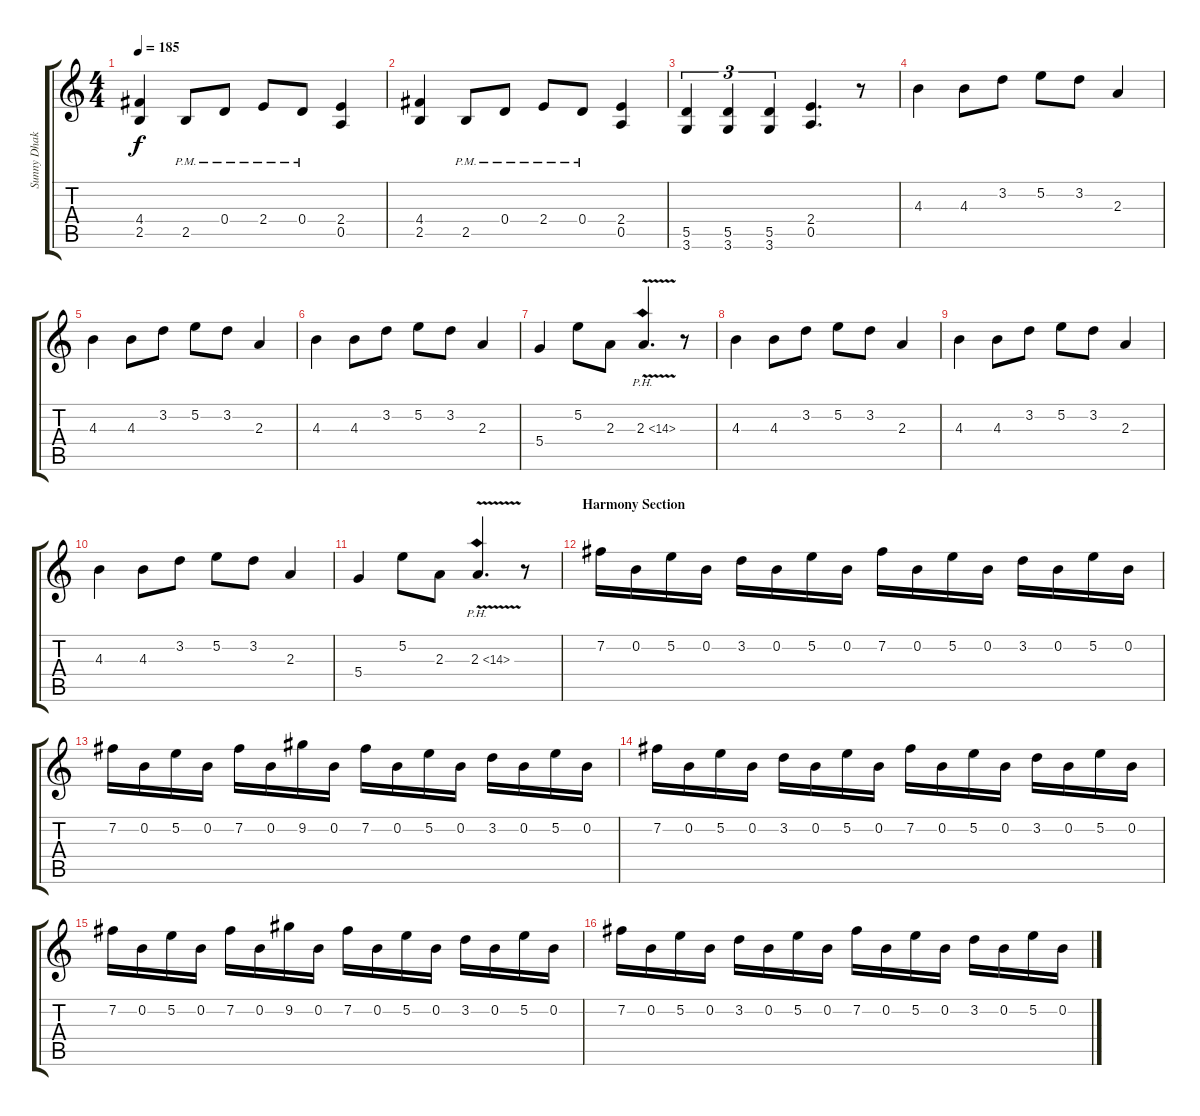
\track ("Sunny Dhak" "Sunny Dhak") {instrument distortionguitar}
\staff {score tabs}
\tuning (E4 B3 G3 D3 A2 E2) {hide}
\ts (4 4)
\tempo 185
\clef g2
\ks c
(4.4 2.5).4{dy f} 2.5{pm}.8 0.4{pm}.8 2.4{pm}.8 0.4{pm}.8 (2.4 0.5).4 |
(4.4 2.5).4 2.5{pm}.8 0.4{pm}.8 2.4{pm}.8 0.4{pm}.8 (2.4 0.5).4 |
(5.5 3.6).4{tu (3 2)} (5.5 3.6).4{tu (3 2)} (5.5 3.6).4{tu (3 2)} (2.4 0.5).4{d} r.8 |
4.3.4 4.3.8 3.2.8 5.2.8 3.2.8 2.3.4 |
4.3.4 4.3.8 3.2.8 5.2.8 3.2.8 2.3.4 |
4.3.4 4.3.8 3.2.8 5.2.8 3.2.8 2.3.4 |
5.4.4 5.2.8 2.3.8 2.3{ph 12 v}.4{d} r.8 |
4.3.4 4.3.8 3.2.8 5.2.8 3.2.8 2.3.4 |
4.3.4 4.3.8 3.2.8 5.2.8 3.2.8 2.3.4 |
4.3.4 4.3.8 3.2.8 5.2.8 3.2.8 2.3.4 |
5.4.4 5.2.8 2.3.8 2.3{ph 12 v}.4{d} r.8 |
\section ("" "Harmony Section")
7.2.16 0.2.16 5.2.16 0.2.16 3.2.16 0.2.16 5.2.16 0.2.16 7.2.16 0.2.16 5.2.16 0.2.16 3.2.16 0.2.16 5.2.16 0.2.16 |
7.2.16 0.2.16 5.2.16 0.2.16 7.2.16 0.2.16 9.2.16 0.2.16 7.2.16 0.2.16 5.2.16 0.2.16 3.2.16 0.2.16 5.2.16 0.2.16 |
7.2.16 0.2.16 5.2.16 0.2.16 3.2.16 0.2.16 5.2.16 0.2.16 7.2.16 0.2.16 5.2.16 0.2.16 3.2.16 0.2.16 5.2.16 0.2.16 |
7.2.16 0.2.16 5.2.16 0.2.16 7.2.16 0.2.16 9.2.16 0.2.16 7.2.16 0.2.16 5.2.16 0.2.16 3.2.16 0.2.16 5.2.16 0.2.16 |
7.2.16 0.2.16 5.2.16 0.2.16 3.2.16 0.2.16 5.2.16 0.2.16 7.2.16 0.2.16 5.2.16 0.2.16 3.2.16 0.2.16 5.2.16 0.2.16
